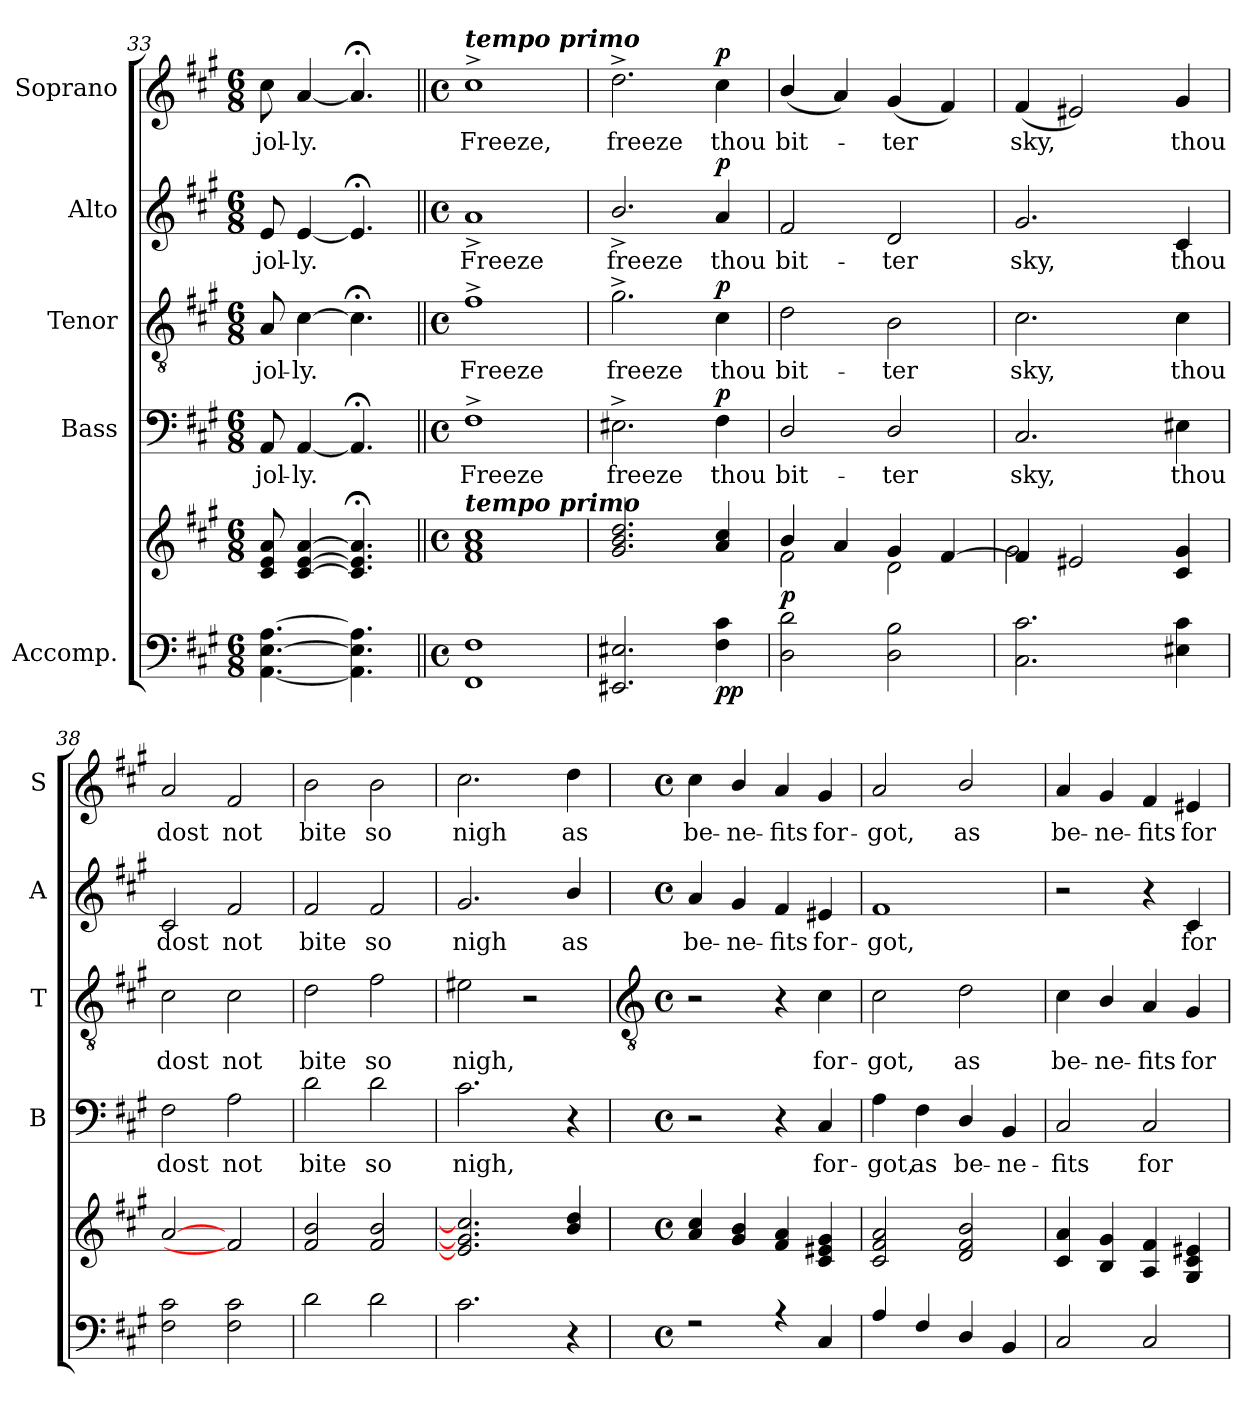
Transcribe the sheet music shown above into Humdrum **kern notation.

**kern	**kern	**dynam	**kern	**text	**dynam	**kern	**text	**dynam	**kern	**text	**dynam	**kern	**text	**dynam
*part5	*part5	*part5	*part4	*part4	*part4	*part3	*part3	*part3	*part2	*part2	*part2	*part1	*part1	*part1
*staff6	*staff5	*staff5/6	*staff4	*staff4	*staff4	*staff3	*staff3	*staff3	*staff2	*staff2	*staff2	*staff1	*staff1	*staff1
*I"Accomp.	*	*	*I"Bass	*	*	*I"Tenor	*	*	*I"Alto	*	*	*I"Soprano	*	*
*	*	*	*I'B	*	*	*I'T	*	*	*I'A	*	*	*I'S	*	*
!!LO:LB:g=z
*clefF4	*clefG2	*	*clefF4	*	*	*clefGv2	*	*	*clefG2	*	*	*clefG2	*	*
*k[f#c#g#]	*k[f#c#g#]	*	*k[f#c#g#]	*	*	*k[f#c#g#]	*	*	*k[f#c#g#]	*	*	*k[f#c#g#]	*	*
*A:	*A:	*	*A:	*	*	*A:	*	*	*A:	*	*	*A:	*	*
*M6/8	*M6/8	*	*M6/8	*	*	*M6/8	*	*	*M6/8	*	*	*M6/8	*	*
=33	=33	=33	=33	=33	=33	=33	=33	=33	=33	=33	=33	=33	=33	=33
*	*^	*	*	*	*	*	*	*	*	*	*	*	*	*
!	!	!LO:N:vis=1	!	!	!LO:LY:b	!	!	!LO:LY:b	!	!	!LO:LY:b	!	!	!LO:LY:b	!
[4.AA [4.E [4.A	8c# 8e 8a	2.ryy	.	8AA	jol-	.	8A	jol-	.	8e	jol-	.	8cc#	jol-	.
!	!	!	!	!	!LO:LY:b	!	!	!LO:LY:b	!	!	!LO:LY:b	!	!	!LO:LY:b	!
.	[4c# [4e [4a	.	.	[4AA	-ly.	.	[4c#	-ly.	.	[4e	-ly.	.	[4a	-ly.	.
4.AA] 4.E] 4.A]	4.c#];< 4.e];< 4.a];<	.	.	4.AA;<]	.	.	4.c#;<]	.	.	4.e;<]	.	.	4.a;<]	.	.
=34||	=34||	=34||	=34||	=34||	=34||	=34||	=34||	=34||	=34||	=34||	=34||	=34||	=34||	=34||	=34||
*M4/4	*M4/4	*	*	*M4/4	*	*	*M4/4	*	*	*M4/4	*	*	*M4/4	*	*
*met(c)	*met(c)	*	*	*met(c)	*	*	*met(c)	*	*	*met(c)	*	*	*met(c)	*	*
!	!	!	!	!	!	!	!	!	!	!	!	!	!LO:TX:a:Bi:t=tempo primo	!	!
!	!LO:TX:a:Bi:t=tempo primo	!	!	!	!	!	!	!	!	!	!	!	!	!	!
!	!	!	!	!	!LO:LY:b	!	!	!LO:LY:b	!	!	!LO:LY:b	!	!	!LO:LY:b	!
1FF# 1F#	1f# 1a 1cc#	1ryy	.	1F#^	Freeze	.	1f#^	Freeze	.	1a^	Freeze	.	1cc#^	Freeze,	.
=35	=35	=35	=35	=35	=35	=35	=35	=35	=35	=35	=35	=35	=35	=35	=35
!	!	!	!	!	!LO:LY:b	!	!	!LO:LY:b	!	!	!LO:LY:b	!	!	!LO:LY:b	!
2.EE#X/ 2.E#X/	2.g# 2.b 2.dd	1ryy	.	2.E#X^	freeze	.	2.g#^	freeze	.	2.b^/	freeze	.	2.dd^	freeze	.
!	!	!	!LO:DY:b=2	!	!LO:LY:b	!	!	!LO:LY:b	!	!	!LO:LY:b	!	!	!LO:LY:b	!
!	!	!	!LO:DY:n=1:b	!	!	!LO:DY:b	!	!	!LO:DY:b	!	!	!LO:DY:b	!	!	!LO:DY:b
4F# 4c#	4a 4cc#	.	p p	4F#	thou	p	4c#	thou	p	4a	thou	p	4cc#	thou	p
=36	=36	=36	=36	=36	=36	=36	=36	=36	=36	=36	=36	=36	=36	=36	=36
!	!	!	!LO:DY:b	!	!LO:LY:b	!	!	!LO:LY:b	!	!	!LO:LY:b	!	!	!LO:LY:b	!
2D 2d	4b/	2f#\	p	2D/	bit-	.	2d	bit-	.	2f#	bit-	.	(<4b/	bit-	.
.	4a	.	.	.	.	.	.	.	.	.	.	.	4a)	.	.
!	!	!	!	!	!LO:LY:b	!	!	!LO:LY:b	!	!	!LO:LY:b	!	!	!LO:LY:b	!
2D 2B	4g#	2d\	.	2D/	-ter	.	2B	-ter	.	2d	-ter	.	(<4g#	ter	.
.	[4f#	.	.	.	.	.	.	.	.	.	.	.	4f#)	.	.
=37	=37	=37	=37	=37	=37	=37	=37	=37	=37	=37	=37	=37	=37	=37	=37
!	!	!	!	!	!LO:LY:b	!	!	!LO:LY:b	!	!	!LO:LY:b	!	!	!LO:LY:b	!
2.C#\ 2.c#\	4f#]	2g#\	.	2.C#	sky,	.	2.c#	sky,	.	2.g#	sky,	.	(<4f#	sky,	.
.	2e#X	.	.	.	.	.	.	.	.	.	.	.	2e#X)	.	.
.	.	2ryy	.	.	.	.	.	.	.	.	.	.	.	.	.
!	!	!	!	!	!LO:LY:b	!	!	!LO:LY:b	!	!	!LO:LY:b	!	!	!LO:LY:b	!
4E#X 4c#	4c# 4g#	.	.	4E#X	thou	.	4c#	thou	.	4c#	thou	.	4g#	thou	.
=38	=38	=38	=38	=38	=38	=38	=38	=38	=38	=38	=38	=38	=38	=38	=38
!	!	!	!	!	!LO:LY:b	!	!	!LO:LY:b	!	!	!LO:LY:b	!	!	!LO:LY:b	!
2F# 2c#	[2a	1ryy	.	2F#	dost	.	2c#	dost	.	2c#	dost	.	2a	dost	.
!	!	!	!	!	!LO:LY:b	!	!	!LO:LY:b	!	!	!LO:LY:b	!	!	!LO:LY:b	!
2F# 2c#	2f#]	.	.	2A	not	.	2c#	not	.	2f#	not	.	2f#	not	.
=39	=39	=39	=39	=39	=39	=39	=39	=39	=39	=39	=39	=39	=39	=39	=39
!	!	!	!	!	!LO:LY:b	!	!	!LO:LY:b	!	!	!LO:LY:b	!	!	!LO:LY:b	!
2d	2f# 2b	1ryy	.	2d	bite	.	2d	bite	.	2f#	bite	.	2b\	bite	.
!	!	!	!	!	!LO:LY:b	!	!	!LO:LY:b	!	!	!LO:LY:b	!	!	!LO:LY:b	!
2d	2f# 2b	.	.	2d	so	.	2f#	so	.	2f#	so	.	2b\	so	.
=40	=40	=40	=40	=40	=40	=40	=40	=40	=40	=40	=40	=40	=40	=40	=40
!	!	!	!	!	!LO:LY:b	!	!	!LO:LY:b	!	!	!LO:LY:b	!	!	!LO:LY:b	!
2.c#	2.e#] 2.g#] 2.cc#]	1ryy	.	2.c#	nigh,	.	2e#X	nigh,	.	2.g#	nigh	.	2.cc#	nigh	.
.	.	.	.	.	.	.	2r	.	.	.	.	.	.	.	.
!	!	!	!	!	!	!	!	!	!	!	!LO:LY:b	!	!	!LO:LY:b	!
4r	4b 4dd	.	.	4r	.	.	.	.	.	4b/	as	.	4dd	as	.
!!LO:LB:g=z
=41	=41	=41	=41	=41	=41	=41	=41	=41	=41	=41	=41	=41	=41	=41	=41
*	*	*	*	*	*	*	*clefGv2	*	*	*	*	*	*	*	*
*M4/4	*M4/4	*	*	*M4/4	*	*	*M4/4	*	*	*M4/4	*	*	*M4/4	*	*
*met(c)	*met(c)	*	*	*met(c)	*	*	*met(c)	*	*	*met(c)	*	*	*met(c)	*	*
*^	*	*	*	*	*	*	*	*	*	*	*	*	*	*	*
!	!	!	!	!	!	!	!	!	!	!	!	!LO:LY:b	!	!	!LO:LY:b	!
2r	1ryy	4a 4cc#	1ryy	.	2r	.	.	2r	.	.	4a	be-	.	4cc#	be-	.
!	!	!	!	!	!	!	!	!	!	!	!	!LO:LY:b	!	!	!LO:LY:b	!
.	.	4g# 4b	.	.	.	.	.	.	.	.	4g#	-ne-	.	4b/	-ne-	.
!	!	!	!	!	!	!	!	!	!	!	!	!LO:LY:b	!	!	!LO:LY:b	!
4r	.	4f# 4a	.	.	4r	.	.	4r	.	.	4f#	-fits	.	4a	-fits	.
!	!	!	!	!	!	!LO:LY:b	!	!	!LO:LY:b	!	!	!LO:LY:b	!	!	!LO:LY:b	!
4C#	.	4c# 4e#X 4g#	.	.	4C#	for-	.	4c#	for-	.	4e#X	for-	.	4g#	for-	.
=42	=42	=42	=42	=42	=42	=42	=42	=42	=42	=42	=42	=42	=42	=42	=42	=42
!	!	!	!	!	!	!LO:LY:b	!	!	!LO:LY:b	!	!	!LO:LY:b	!	!	!LO:LY:b	!
4A	1ryy	2c# 2f# 2a	1ryy	.	4A	-got,	.	2c#	-got,	.	1f#	-got,	.	2a	-got,	.
!	!	!	!	!	!	!LO:LY:b	!	!	!	!	!	!	!	!	!	!
4F#	.	.	.	.	4F#	as	.	.	.	.	.	.	.	.	.	.
!	!	!	!	!	!	!LO:LY:b	!	!	!LO:LY:b	!	!	!	!	!	!LO:LY:b	!
4D/	.	2d 2f# 2b	.	.	4D/	be-	.	2d	as	.	.	.	.	2b/	as	.
!	!	!	!	!	!	!LO:LY:b	!	!	!	!	!	!	!	!	!	!
4BB	.	.	.	.	4BB	-ne-	.	.	.	.	.	.	.	.	.	.
=43	=43	=43	=43	=43	=43	=43	=43	=43	=43	=43	=43	=43	=43	=43	=43	=43
!	!	!	!	!	!	!LO:LY:b	!	!	!LO:LY:b	!	!	!	!	!	!LO:LY:b	!
2C#	1ryy	4c# 4a	1ryy	.	2C#	-fits	.	4c#	be-	.	2r	.	.	4a	be-	.
!	!	!	!	!	!	!	!	!	!LO:LY:b	!	!	!	!	!	!LO:LY:b	!
.	.	4B 4g#	.	.	.	.	.	4B/	-ne-	.	.	.	.	4g#	-ne-	.
!	!	!	!	!	!	!LO:LY:b	!	!	!LO:LY:b	!	!	!	!	!	!LO:LY:b	!
2C#	.	4A 4f#	.	.	2C#	for	.	4A	-fits	.	4r	.	.	4f#	-fits	.
!	!	!	!	!	!	!	!	!	!LO:LY:b	!	!	!LO:LY:b	!	!	!LO:LY:b	!
.	.	4G# 4c# 4e#X	.	.	.	.	.	4G#	for-	.	4c#	for-	.	4e#X	for-	.
*v	*v	*	*	*	*	*	*	*	*	*	*	*	*	*	*	*
*	*v	*v	*	*	*	*	*	*	*	*	*	*	*	*	*
=	=	=	=	=	=	=	=	=	=	=	=	=	=	=
*-	*-	*-	*-	*-	*-	*-	*-	*-	*-	*-	*-	*-	*-	*-
